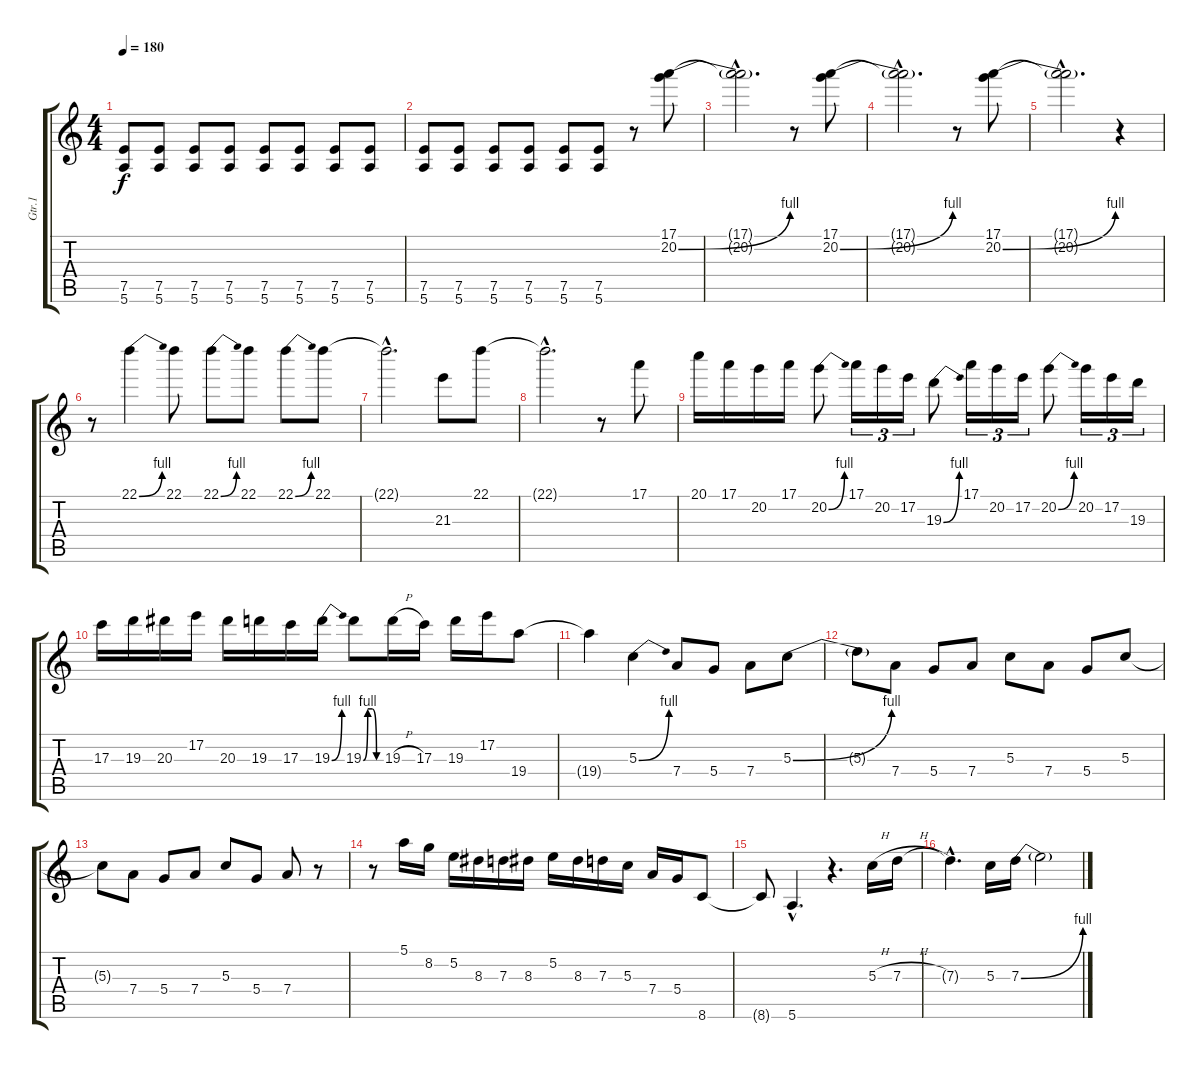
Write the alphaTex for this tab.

\track ("Gtr.1" "Gtr.1") {instrument distortionguitar}
\staff {score tabs}
\tuning (E4 B3 G3 D3 A2 E2) {hide}
\ts (4 4)
\tempo 180
\clef g2
\ks c
(7.5{t} 5.6{t}).8{dy f} (7.5 5.6).8 (7.5 5.6).8 (7.5 5.6).8 (7.5 5.6).8 (7.5 5.6).8 (7.5 5.6).8 (7.5 5.6).8 |
(7.5 5.6).8 (7.5 5.6).8 (7.5 5.6).8 (7.5 5.6).8 (7.5 5.6).8 (7.5 5.6).8 r.8 (17.1 20.2{be (bend 0 0 60 4)}).8 |
(17.1{hac t} 20.2{hac t}).2{d} r.8 (17.1 20.2{be (bend 0 0 60 4)}).8 |
(17.1{hac t} 20.2{hac t}).2{d} r.8 (17.1 20.2{be (bend 0 0 60 4)}).8 |
(17.1{hac t} 20.2{hac t}).2{d} r.4 |
r.8 22.1{be (bend 0 0 60 4)}.4 22.1.8 22.1{be (bend 0 0 60 4)}.8 22.1.8 22.1{be (bend 0 0 60 4)}.8 22.1.8 |
22.1{hac t}.2{d} 21.3.8 22.1.8 |
22.1{hac t}.2{d} r.8 17.1.8 |
20.1.16 17.1.16 20.2.16 17.1.16 20.2{be (bend 0 0 60 4)}.8 17.1.16{tu (3 2)} 20.2.16{tu (3 2)} 17.2.16{tu (3 2)} 19.3{be (bend 0 0 60 4)}.8 17.1.16{tu (3 2)} 20.2.16{tu (3 2)} 17.2.16{tu (3 2)} 20.2{be (bend 0 0 60 4)}.8 20.2.16{tu (3 2)} 17.2.16{tu (3 2)} 19.3.16{tu (3 2)} |
17.3.16 19.3.16 20.3.16 17.2.16 20.3.16 19.3.16 17.3.16 19.3{be (bend 0 0 60 4)}.16 19.3{be (custom 0 0 15 4 30 4 45 0 60 0)}.8 19.3{h}.16 17.3.16 19.3.16 17.2.16 19.4.8 |
19.4{t}.4 5.3{be (bend 0 0 60 4)}.4 7.4.8 5.4.8 7.4.8 5.3{be (bend 0 0 60 4)}.8 |
5.3{t}.8 7.4.8 5.4.8 7.4.8 5.3.8 7.4.8 5.4.8 5.3.8 |
5.3{t}.8 7.4.8 5.4.8 7.4.8 5.3.8 5.4.8 7.4.8 r.8 |
r.8 5.1.16 8.2.16 5.2.16 8.3.16 7.3.16 8.3.16 5.2.16 8.3.16 7.3.16 5.3.16 7.4.16 5.4.16 8.6.8 |
8.6{t}.8 5.6{hac}.4{d} r.4{d} 5.3{h}.16 7.3{h}.16 |
7.3{hac t}.4{d} 5.3.16 7.3{be (bend 0 0 60 4)}.16 7.3{t}.2
